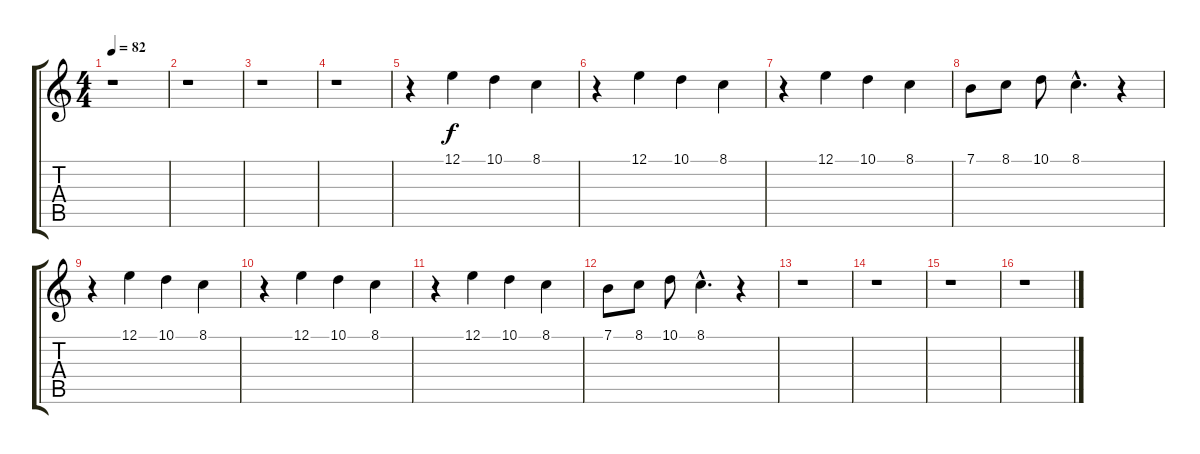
\track "" {instrument orchestralharp}
\staff {score tabs}
\tuning (E4 B3 G3 D3 A2 E2) {hide}
\ts (4 4)
\tempo 82
\clef g2
\ks c
r.1{dy f} |
r.1 |
r.1 |
r.1 |
r.4 12.1.4 10.1.4 8.1.4 |
r.4 12.1.4 10.1.4 8.1.4 |
r.4 12.1.4 10.1.4 8.1.4 |
7.1.8 8.1.8 10.1.8 8.1{hac}.4{d} r.4 |
r.4 12.1.4 10.1.4 8.1.4 |
r.4 12.1.4 10.1.4 8.1.4 |
r.4 12.1.4 10.1.4 8.1.4 |
7.1.8 8.1.8 10.1.8 8.1{hac}.4{d} r.4 |
r.1 |
r.1 |
r.1 |
r.1
